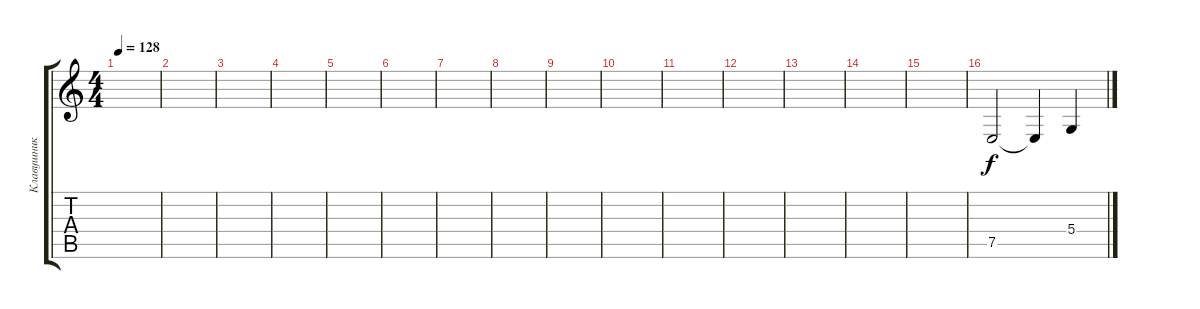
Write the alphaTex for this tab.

\track ("Клавушник" "Клавушник") {instrument lead2sawtooth}
\staff {score tabs}
\tuning (E4 B3 G3 D3 A2 E2) {hide}
\ts (4 4)
\tempo 128
\clef g2
\ks c
|
|
|
|
|
|
|
|
|
|
|
|
|
|
|
7.5.2 7.5{t}.4 5.4.4
